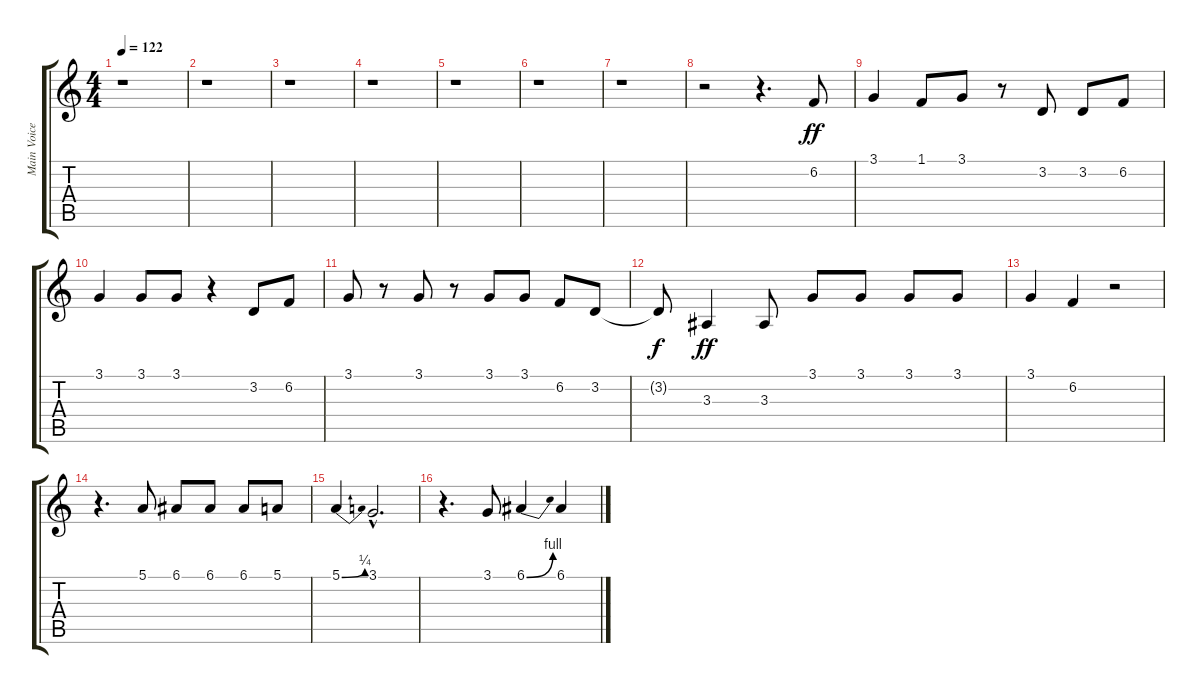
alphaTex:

\track ("Main Voice" "Main Voice") {instrument pad4choir}
\staff {score tabs}
\tuning (E4 B3 G3 D3 A2 E2) {hide}
\ts (4 4)
\tempo 122
\clef g2
\ks c
r.1{dy f} |
r.1 |
r.1 |
r.1 |
r.1 |
r.1 |
r.1 |
r.2 r.4{d} 6.2.8{dy ff} |
3.1.4 1.1.8 3.1.8 r.8 3.2.8 3.2.8 6.2.8 |
3.1.4 3.1.8 3.1.8 r.4 3.2.8 6.2.8 |
3.1.8 r.8 3.1.8 r.8 3.1.8 3.1.8 6.2.8 3.2.8 |
3.2{t}.8{dy f} 3.3.4{dy ff} 3.3.8 3.1.8 3.1.8 3.1.8 3.1.8 |
3.1.4 6.2.4 r.2 |
r.4{d} 5.1.8 6.1.8 6.1.8 6.1.8 5.1.8 |
5.1{be (bend 0 0 60 1)}.4 3.1{hac}.2{d} |
r.4{d} 3.1.8 6.1{be (bend 0 0 60 4)}.4 6.1.4
